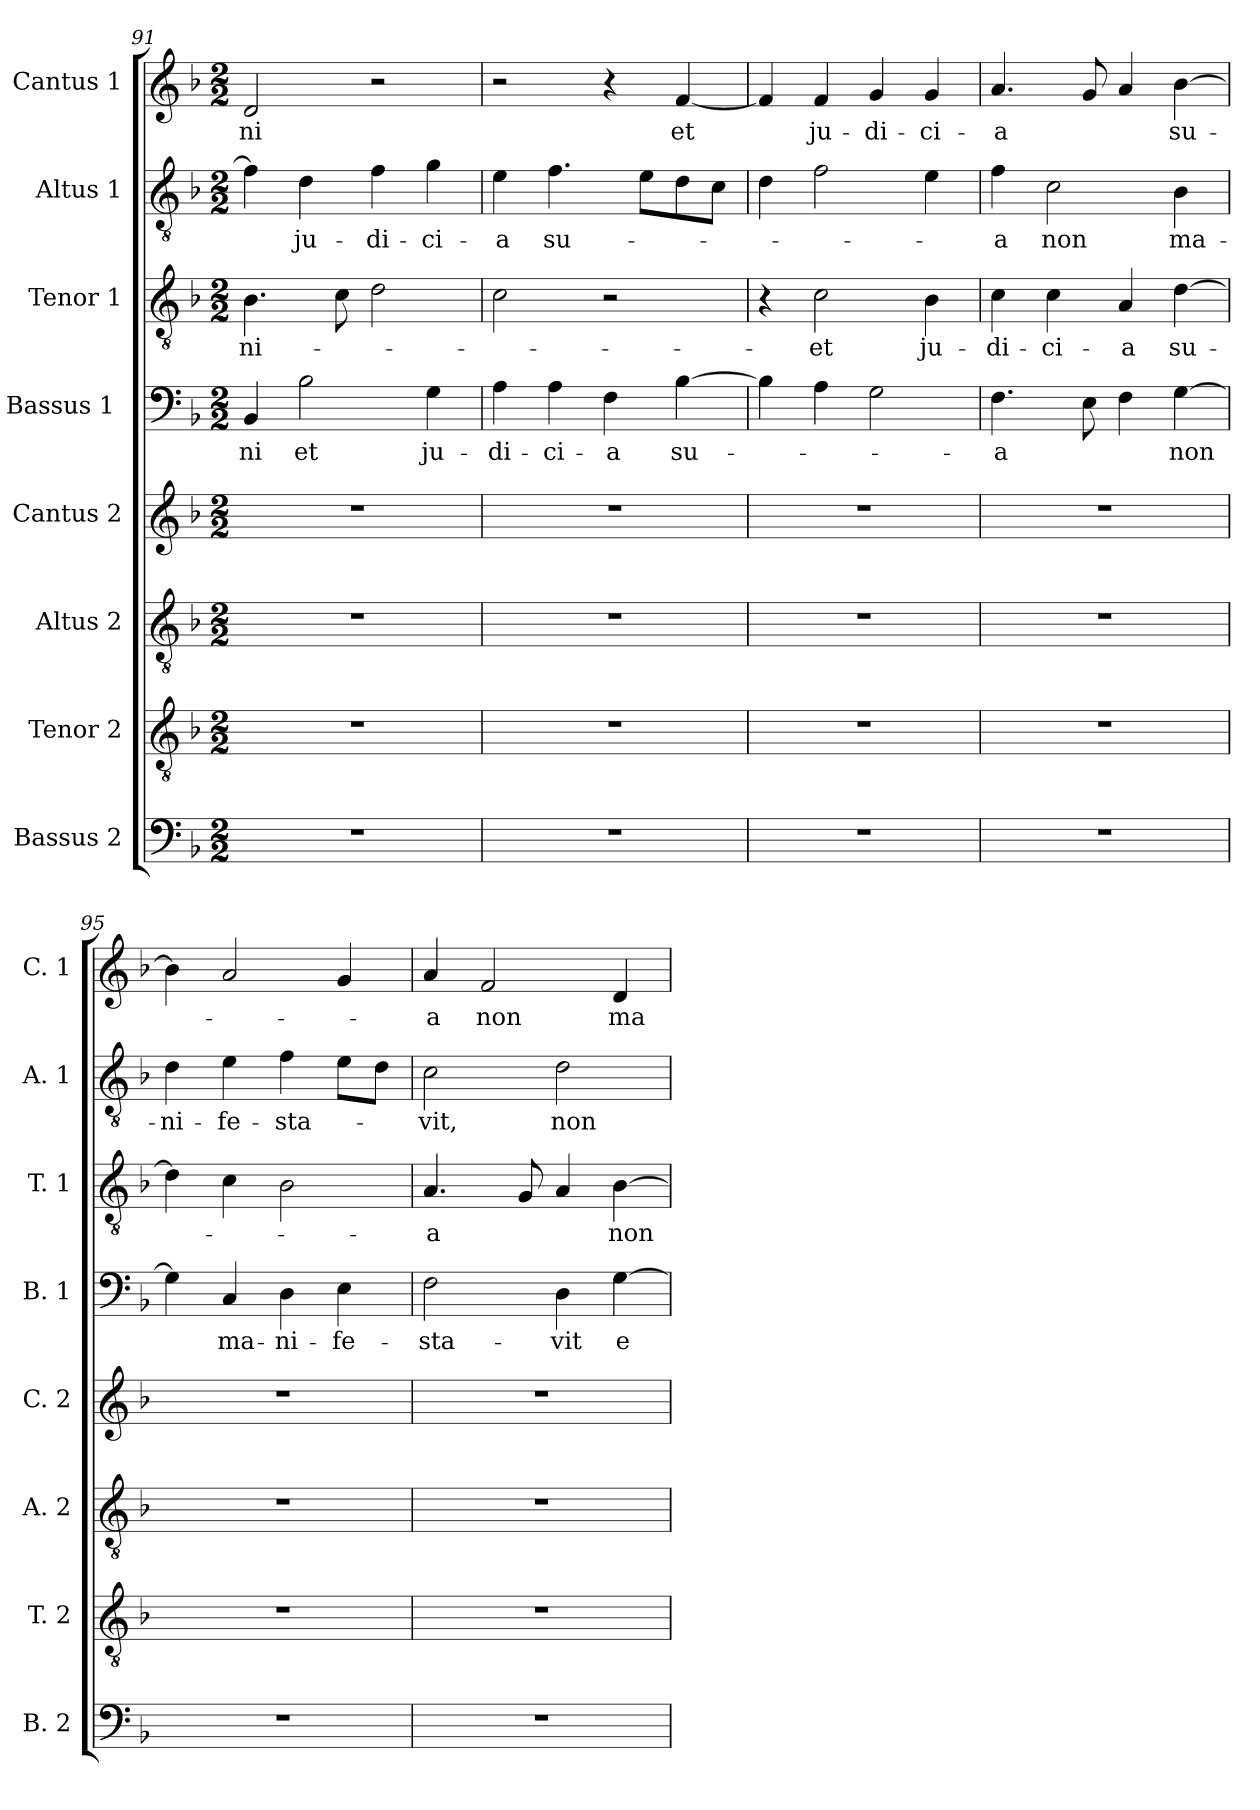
**kern	**kern	**kern	**kern	**kern	**text	**kern	**text	**kern	**text	**kern	**text
*part8	*part7	*part6	*part5	*part4	*part4	*part3	*part3	*part2	*part2	*part1	*part1
*staff8	*staff7	*staff6	*staff5	*staff4	*staff4	*staff3	*staff3	*staff2	*staff2	*staff1	*staff1
*I"Bassus 2	*I"Tenor 2	*I"Altus 2	*I"Cantus 2	*I"Bassus 1 	*	*I"Tenor 1	*	*I"Altus 1	*	*I"Cantus 1	*
*I'B. 2	*I'T. 2	*I'A. 2	*I'C. 2	*I'B. 1	*	*I'T. 1	*	*I'A. 1	*	*I'C. 1	*
*clefF4	*clefGv2	*clefGv2	*clefG2	*clefF4	*	*clefGv2	*	*clefGv2	*	*clefG2	*
*k[b-]	*k[b-]	*k[b-]	*k[b-]	*k[b-]	*	*k[b-]	*	*k[b-]	*	*k[b-]	*
*F:	*F:	*F:	*F:	*F:	*	*F:	*	*F:	*	*F:	*
*M2/2	*M2/2	*M2/2	*M2/2	*M2/2	*	*M2/2	*	*M2/2	*	*M2/2	*
=91	=91	=91	=91	=91	=91	=91	=91	=91	=91	=91	=91
1r	1r	1r	1r	4BB-/	ni	4.B-\	ni-	4f\]	.	2d/	ni
.	.	.	.	2B-\	et	.	.	4d\	ju-	.	.
.	.	.	.	.	.	8c\	.	.	.	.	.
.	.	.	.	.	.	2d\	.	4f\	di-	2r	.
.	.	.	.	4G\	ju-	.	.	4g\	ci-	.	.
=92	=92	=92	=92	=92	=92	=92	=92	=92	=92	=92	=92
1r	1r	1r	1r	4A\	di-	2c\	.	4e\	a	2r	.
.	.	.	.	4A\	ci-	.	.	4.f\	su-	.	.
.	.	.	.	4F\	a	2r	.	.	.	4r	.
.	.	.	.	.	.	.	.	8e\L	.	.	.
.	.	.	.	[4B-\	su-	.	.	8d\	.	[4f/	et
.	.	.	.	.	.	.	.	8c\J	.	.	.
=93	=93	=93	=93	=93	=93	=93	=93	=93	=93	=93	=93
1r	1r	1r	1r	4B-\]	.	4r	.	4d\	.	4f/]	.
.	.	.	.	4A\	.	2c\	et	2f\	.	4f/	ju-
.	.	.	.	2G\	.	.	.	.	.	4g/	di-
.	.	.	.	.	.	4B-\	ju-	4e\	.	4g/	ci-
=94	=94	=94	=94	=94	=94	=94	=94	=94	=94	=94	=94
1r	1r	1r	1r	4.F\	a	4c\	di-	4f\	a	4.a/	a
.	.	.	.	.	.	4c\	ci-	2c\	non	.	.
.	.	.	.	8E\	.	.	.	.	.	8g/	.
.	.	.	.	4F\	.	4A/	a	.	.	4a/	.
.	.	.	.	[4G\	non	[4d\	su-	4B-\	ma­-	[4b-\	su-
=95	=95	=95	=95	=95	=95	=95	=95	=95	=95	=95	=95
1r	1r	1r	1r	4G\]	.	4d\]	.	4d\	ni-	4b-\]	.
.	.	.	.	4C/	ma-	4c\	.	4e\	fe-	2a/	.
.	.	.	.	4D\	ni-	2B-\	.	4f\	sta-	.	.
.	.	.	.	4E\	fe-	.	.	8e\L	.	4g/	.
.	.	.	.	.	.	.	.	8d\J	.	.	.
=96	=96	=96	=96	=96	=96	=96	=96	=96	=96	=96	=96
1r	1r	1r	1r	2F\	sta-	4.A/	a	2c\	vit,	4a/	a
.	.	.	.	.	.	.	.	.	.	2f/	non
.	.	.	.	.	.	8G/	.	.	.	.	.
.	.	.	.	4D\	vit	4A/	.	2d\	non	.	.
.	.	.	.	[4G\	e-	[4B-\	non	.	.	4d/	ma-
=	=	=	=	=	=	=	=	=	=	=	=
*-	*-	*-	*-	*-	*-	*-	*-	*-	*-	*-	*-
